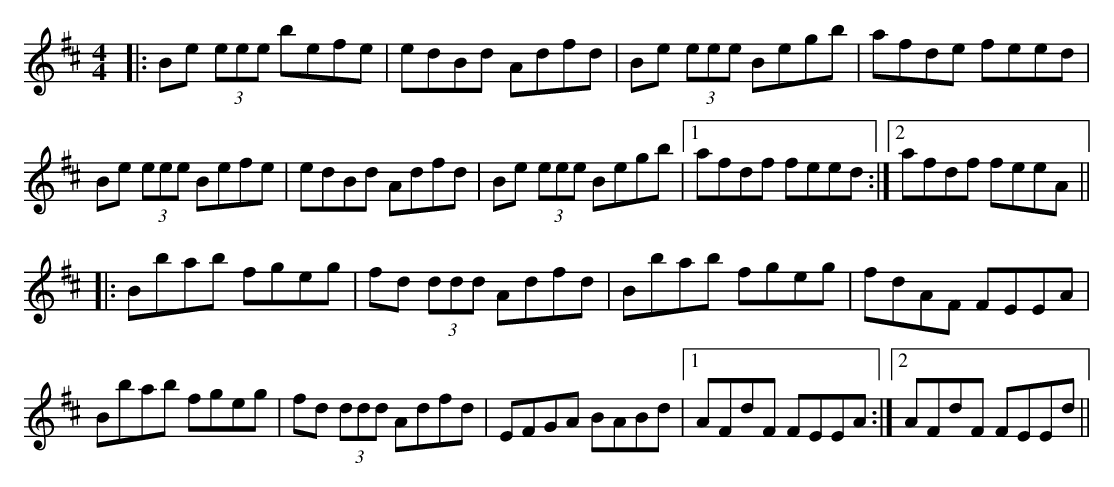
X:1
M:4/4
K:Edor
|:Be (3eee befe|edBd Adfd|Be (3eee Begb|afde feed|
Be (3eee Befe|edBd Adfd|Be (3eee Begb|1 afdf feed:|2 afdf feeA||
|:Bbab fgeg|fd (3ddd Adfd|Bbab fgeg|fdAF FEEA|
Bbab fgeg|fd (3ddd Adfd|EFGA BABd|1 AFdF FEEA:|2 AFdF FEEd||
